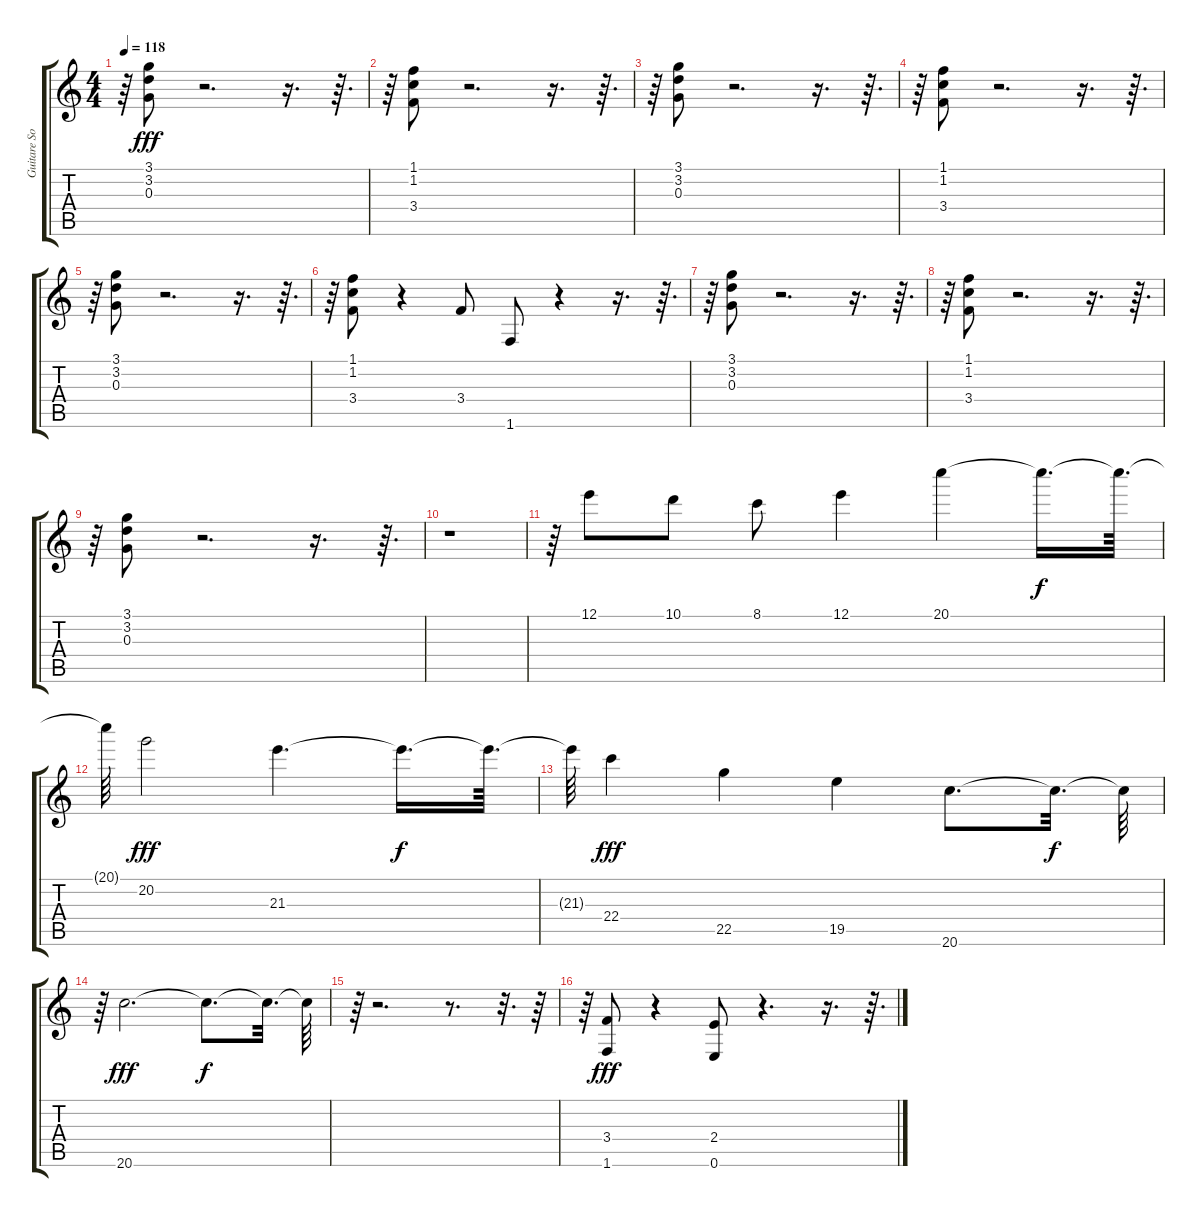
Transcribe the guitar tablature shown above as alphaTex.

\track ("Guitare Solo 1" "Guitare So") {instrument distortionguitar}
\staff {score tabs}
\tuning (E4 B3 G3 D3 A2 E2) {hide}
\ts (4 4)
\tempo 118
\clef g2
\ks c
r.64{dy fff} (3.1 3.2 0.3).8 r.2{d} r.16{d} r.64{d} |
r.64 (1.1 1.2 3.4).8 r.2{d} r.16{d} r.64{d} |
r.64 (3.1 3.2 0.3).8 r.2{d} r.16{d} r.64{d} |
r.64 (1.1 1.2 3.4).8 r.2{d} r.16{d} r.64{d} |
r.64 (3.1 3.2 0.3).8 r.2{d} r.16{d} r.64{d} |
r.64 (1.1 1.2 3.4).8 r.4 3.4.8 1.6.8 r.4 r.16{d} r.64{d} |
r.64 (3.1 3.2 0.3).8 r.2{d} r.16{d} r.64{d} |
r.64 (1.1 1.2 3.4).8 r.2{d} r.16{d} r.64{d} |
r.64 (3.1 3.2 0.3).8 r.2{d} r.16{d} r.64{d} |
r.1 |
r.64 12.1.8{instrument distortionguitar} 10.1.8 8.1.8 12.1.4 20.1.4 20.1{t}.16{d dy f} 20.1{t}.64{d} |
20.1{t}.64 20.2.2{dy fff} 21.3.4{d} 21.3{t}.16{d dy f} 21.3{t}.64{d} |
21.3{t}.64 22.4.4{dy fff} 22.5.4 19.5.4 20.6.8{d} 20.6{t}.32{d dy f} 20.6{t}.64 |
r.64 20.6.2{d dy fff} 20.6{t}.8{d dy f} 20.6{t}.32{d} 20.6{t}.64 |
r.64 r.2{d} r.8{d} r.32{d} r.64 |
r.64 (3.4 1.6).8{dy fff} r.4 (2.4 0.6).8 r.4{d} r.16{d} r.64{d}
